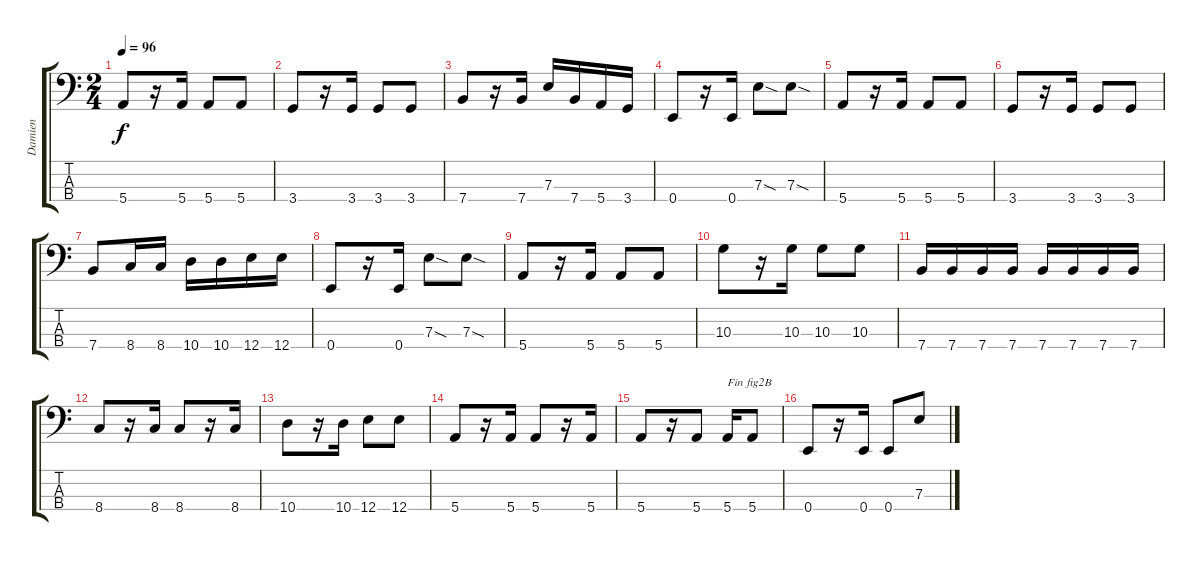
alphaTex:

\track ("Damien" "Damien") {instrument electricbasspick}
\staff {score tabs}
\tuning (G2 D2 A1 E1) {hide}
\ts (2 4)
\tempo 96
\clef f4
\ks c
5.4.8{dy f} r.16 5.4.16 5.4.8 5.4.8 |
3.4.8 r.16 3.4.16 3.4.8 3.4.8 |
7.4.8 r.16 7.4.16 7.3.16 7.4.16 5.4.16 3.4.16 |
0.4.8 r.16 0.4.16 7.3{sod}.8 7.3{sod}.8 |
5.4.8 r.16 5.4.16 5.4.8 5.4.8 |
3.4.8 r.16 3.4.16 3.4.8 3.4.8 |
7.4.8 8.4.16 8.4.16 10.4.16 10.4.16 12.4.16 12.4.16 |
0.4.8 r.16 0.4.16 7.3{sod}.8 7.3{sod}.8 |
5.4.8 r.16 5.4.16 5.4.8 5.4.8 |
10.3.8 r.16 10.3.16 10.3.8 10.3.8 |
7.4.16 7.4.16 7.4.16 7.4.16 7.4.16 7.4.16 7.4.16 7.4.16 |
8.4.8 r.16 8.4.16 8.4.8 r.16 8.4.16 |
10.4.8 r.16 10.4.16 12.4.8 12.4.8 |
5.4.8 r.16 5.4.16 5.4.8 r.16 5.4.16 |
5.4.8 r.16 5.4.8 5.4.16{txt "Fin fig2B"} 5.4.8 |
0.4.8 r.16 0.4.16 0.4.8 7.3.8
